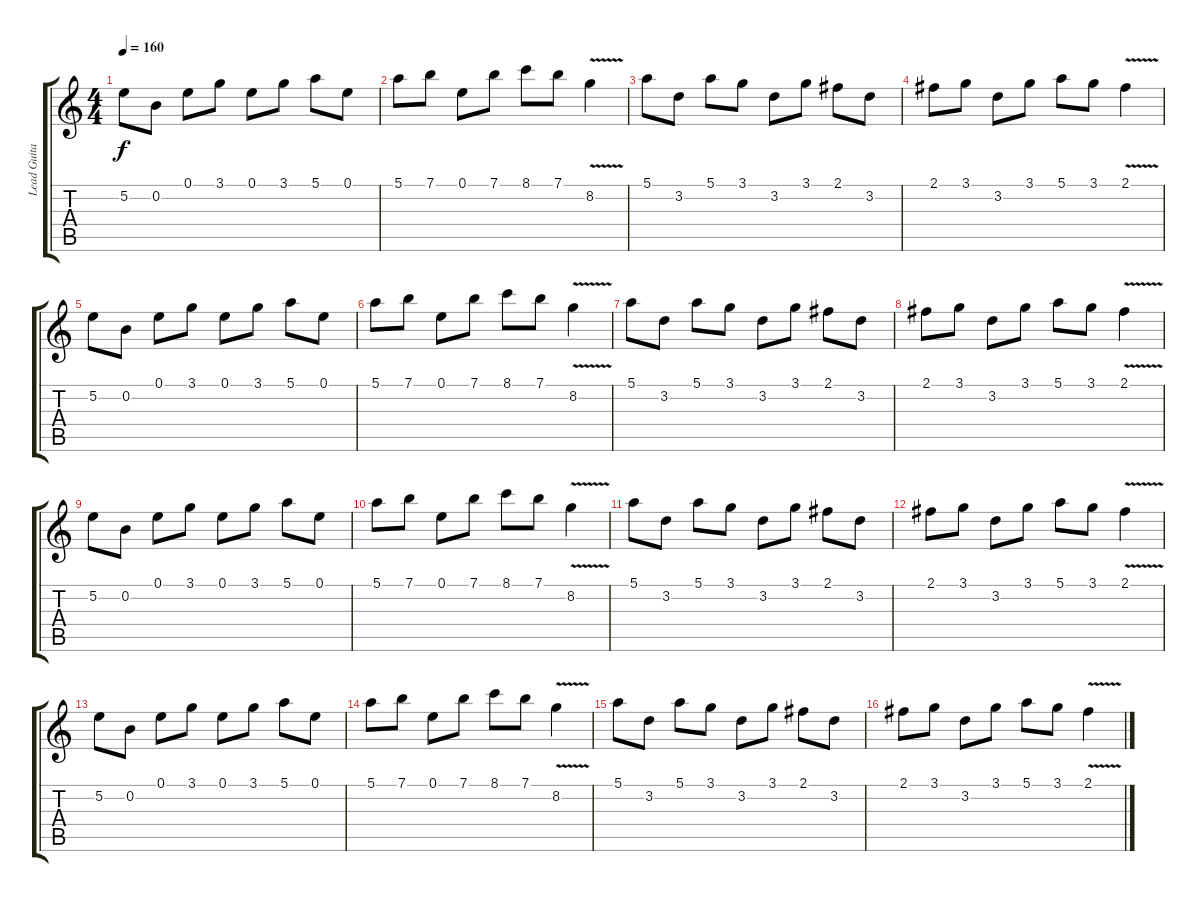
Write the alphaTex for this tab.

\track ("Lead Guitar" "Lead Guita") {instrument distortionguitar}
\staff {score tabs}
\tuning (E4 B3 G3 D3 A2 D2) {hide}
\ts (4 4)
\tempo 160
\clef g2
\ks c
5.2.8{dy f instrument distortionguitar} 0.2.8 0.1.8 3.1.8 0.1.8 3.1.8 5.1.8 0.1.8 |
5.1.8 7.1.8 0.1.8 7.1.8 8.1.8 7.1.8 8.2{v}.4 |
5.1.8 3.2.8 5.1.8 3.1.8 3.2.8 3.1.8 2.1.8 3.2.8 |
2.1.8 3.1.8 3.2.8 3.1.8 5.1.8 3.1.8 2.1{v}.4 |
5.2.8 0.2.8 0.1.8 3.1.8 0.1.8 3.1.8 5.1.8 0.1.8 |
5.1.8 7.1.8 0.1.8 7.1.8 8.1.8 7.1.8 8.2{v}.4 |
5.1.8 3.2.8 5.1.8 3.1.8 3.2.8 3.1.8 2.1.8 3.2.8 |
2.1.8 3.1.8 3.2.8 3.1.8 5.1.8 3.1.8 2.1{v}.4 |
5.2.8 0.2.8 0.1.8 3.1.8 0.1.8 3.1.8 5.1.8 0.1.8 |
5.1.8 7.1.8 0.1.8 7.1.8 8.1.8 7.1.8 8.2{v}.4 |
5.1.8 3.2.8 5.1.8 3.1.8 3.2.8 3.1.8 2.1.8 3.2.8 |
2.1.8 3.1.8 3.2.8 3.1.8 5.1.8 3.1.8 2.1{v}.4 |
5.2.8 0.2.8 0.1.8 3.1.8 0.1.8 3.1.8 5.1.8 0.1.8 |
5.1.8 7.1.8 0.1.8 7.1.8 8.1.8 7.1.8 8.2{v}.4 |
5.1.8 3.2.8 5.1.8 3.1.8 3.2.8 3.1.8 2.1.8 3.2.8 |
2.1.8 3.1.8 3.2.8 3.1.8 5.1.8 3.1.8 2.1{v}.4
